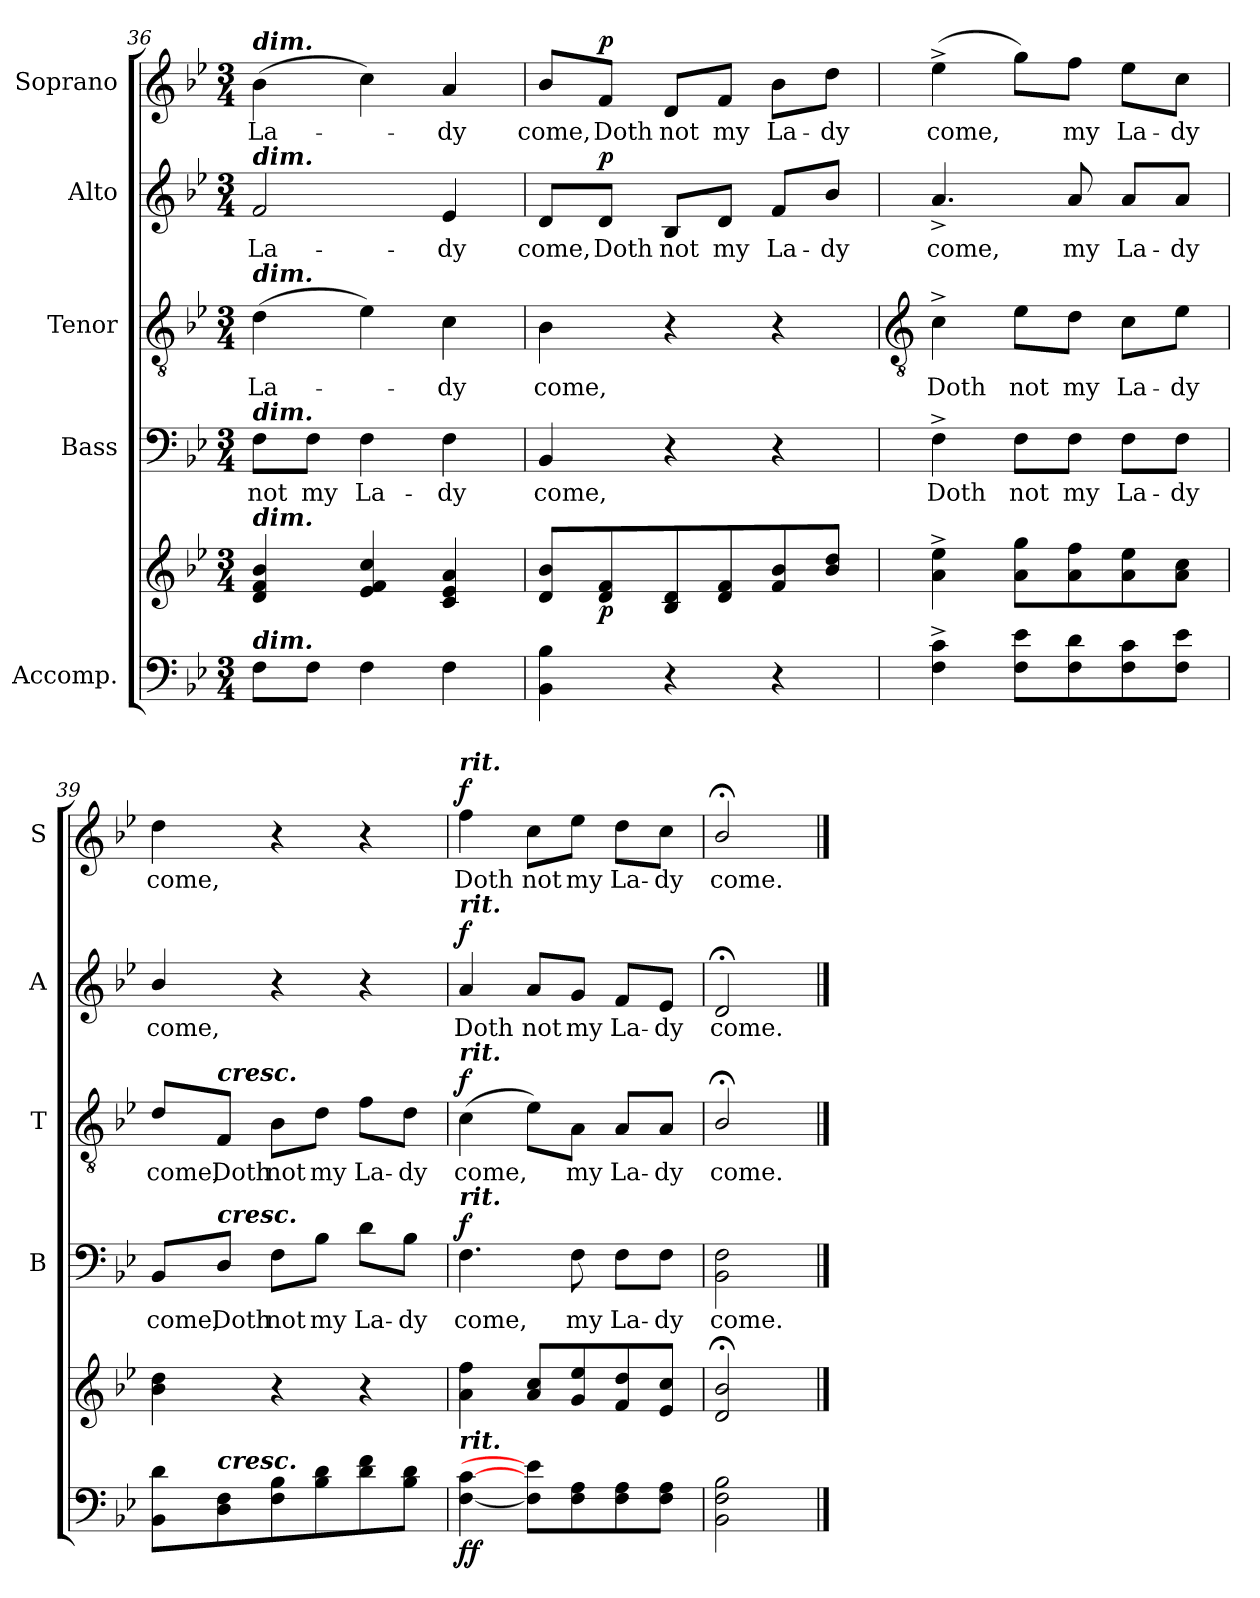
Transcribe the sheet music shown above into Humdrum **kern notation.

**kern	**kern	**dynam	**kern	**text	**dynam	**kern	**text	**dynam	**kern	**text	**dynam	**kern	**text	**dynam
*part5	*part5	*part5	*part4	*part4	*part4	*part3	*part3	*part3	*part2	*part2	*part2	*part1	*part1	*part1
*staff6	*staff5	*staff5/6	*staff4	*staff4	*staff4	*staff3	*staff3	*staff3	*staff2	*staff2	*staff2	*staff1	*staff1	*staff1
*I"Accomp.	*	*	*I"Bass	*	*	*I"Tenor	*	*	*I"Alto	*	*	*I"Soprano	*	*
*	*	*	*I'B	*	*	*I'T	*	*	*I'A	*	*	*I'S	*	*
*clefF4	*clefG2	*	*clefF4	*	*	*clefGv2	*	*	*clefG2	*	*	*clefG2	*	*
*k[b-e-]	*k[b-e-]	*	*k[b-e-]	*	*	*k[b-e-]	*	*	*k[b-e-]	*	*	*k[b-e-]	*	*
*B-:	*B-:	*	*B-:	*	*	*B-:	*	*	*B-:	*	*	*B-:	*	*
*M3/4	*M3/4	*	*M3/4	*	*	*M3/4	*	*	*M3/4	*	*	*M3/4	*	*
=36	=36	=36	=36	=36	=36	=36	=36	=36	=36	=36	=36	=36	=36	=36
!	!	!	!	!	!	!	!	!	!	!	!	!LO:TX:a:Bi:t=dim.	!	!
!	!	!	!	!	!	!	!	!	!LO:TX:a:Bi:t=dim.	!	!	!	!	!
!	!	!	!	!	!	!LO:TX:a:Bi:t=dim.	!	!	!	!	!	!	!	!
!	!	!	!LO:TX:a:Bi:t=dim.	!	!	!	!	!	!	!	!	!	!	!
!	!LO:TX:a:Bi:t=dim.	!	!	!	!	!	!	!	!	!	!	!	!	!
!LO:TX:a:Bi:t=dim.	!	!	!	!	!	!	!	!	!	!	!	!	!	!
!	!	!	!	!LO:LY:b	!	!	!LO:LY:b	!	!	!LO:LY:b	!	!	!LO:LY:b	!
8FL	4d 4f 4b-	.	8F\L	not	.	(>4d	La-	.	2f	La-	.	(>4b-	La-	.
!	!	!	!	!LO:LY:b	!	!	!	!	!	!	!	!	!	!
8FJ	.	.	8F\J	my	.	.	.	.	.	.	.	.	.	.
!	!	!	!	!LO:LY:b	!	!	!	!	!	!	!	!	!	!
4F	4e- 4f 4cc	.	4F	La-	.	4e-)	.	.	.	.	.	4cc)	.	.
!	!	!	!	!LO:LY:b	!	!	!LO:LY:b	!	!	!LO:LY:b	!	!	!LO:LY:b	!
4F	4c 4e- 4a	.	4F	-dy	.	4c	dy	.	4e-	-dy	.	4a	dy	.
=37	=37	=37	=37	=37	=37	=37	=37	=37	=37	=37	=37	=37	=37	=37
!	!	!	!	!LO:LY:b	!	!	!LO:LY:b	!	!	!LO:LY:b	!	!	!LO:LY:b	!
4BB- 4B-	8d/ 8b-/L	.	4BB-	come,	.	4B-	come,	.	8d/L	come,	.	8b-/L	come,	.
!	!	!LO:DY:b	!	!	!	!	!	!	!	!LO:LY:b	!LO:DY:b	!	!LO:LY:b	!LO:DY:b
.	8d 8f	p	.	.	.	.	.	.	8d/J	Doth	p	8f/J	Doth	p
!	!	!	!	!	!	!	!	!	!	!LO:LY:b	!	!	!LO:LY:b	!
4r	8B- 8d	.	4r	.	.	4r	.	.	8B-/L	not	.	8d/L	not	.
!	!	!	!	!	!	!	!	!	!	!LO:LY:b	!	!	!LO:LY:b	!
.	8d 8f	.	.	.	.	.	.	.	8d/J	my	.	8f/J	my	.
!	!	!	!	!	!	!	!	!	!	!LO:LY:b	!	!	!LO:LY:b	!
4r	8f 8b-	.	4r	.	.	4r	.	.	8f/L	La-	.	8b-\L	La-	.
!	!	!	!	!	!	!	!	!	!	!LO:LY:b	!	!	!LO:LY:b	!
.	8b- 8ddJ	.	.	.	.	.	.	.	8b-/J	-dy	.	8dd\J	-dy	.
!!LO:LB:g=z
=38	=38	=38	=38	=38	=38	=38	=38	=38	=38	=38	=38	=38	=38	=38
*	*	*	*	*	*	*clefGv2	*	*	*	*	*	*	*	*
!	!	!	!	!LO:LY:b	!	!	!LO:LY:b	!	!	!LO:LY:b	!	!	!LO:LY:b	!
4F^ 4c^	4a^ 4ee-^	.	4F^	Doth	.	4c^	Doth	.	4.a^	come,	.	(>4ee-^	come,	.
!	!	!	!	!LO:LY:b	!	!	!LO:LY:b	!	!	!	!	!	!	!
8F 8e-L	8a 8ggL	.	8F\L	not	.	8e-\L	not	.	.	.	.	8gg\L)	.	.
!	!	!	!	!LO:LY:b	!	!	!LO:LY:b	!	!	!LO:LY:b	!	!	!LO:LY:b	!
8F 8d	8a 8ff	.	8F\J	my	.	8d\J	my	.	8a	my	.	8ff\J	my	.
!	!	!	!	!LO:LY:b	!	!	!LO:LY:b	!	!	!LO:LY:b	!	!	!LO:LY:b	!
8F 8c	8a 8ee-	.	8F\L	La-	.	8c\L	La-	.	8a/L	La-	.	8ee-\L	La-	.
!	!	!	!	!LO:LY:b	!	!	!LO:LY:b	!	!	!LO:LY:b	!	!	!LO:LY:b	!
8F 8e-J	8a 8ccJ	.	8F\J	-dy	.	8e-\J	-dy	.	8a/J	-dy	.	8cc\J	-dy	.
=39	=39	=39	=39	=39	=39	=39	=39	=39	=39	=39	=39	=39	=39	=39
!	!	!	!	!LO:LY:b	!	!	!LO:LY:b	!	!	!LO:LY:b	!	!	!LO:LY:b	!
8BB- 8dL	4b- 4dd	.	8BB-/L	come,	.	8d/L	come,	.	4b-/	come,	.	4dd	come,	.
!	!	!	!	!	!	!LO:TX:a:Bi:t=cresc.	!	!	!	!	!	!	!	!
!	!	!	!LO:TX:a:Bi:t=cresc.	!	!	!	!	!	!	!	!	!	!	!
!LO:TX:a:Bi:t=cresc.	!	!	!	!	!	!	!	!	!	!	!	!	!	!
!	!	!	!	!LO:LY:b	!	!	!LO:LY:b	!	!	!	!	!	!	!
8D 8F	.	.	8D/J	Doth	.	8F/J	Doth	.	.	.	.	.	.	.
!	!	!	!	!LO:LY:b	!	!	!LO:LY:b	!	!	!	!	!	!	!
8F 8B-	4r	.	8F\L	not	.	8B-\L	not	.	4r	.	.	4r	.	.
!	!	!	!	!LO:LY:b	!	!	!LO:LY:b	!	!	!	!	!	!	!
8B- 8d	.	.	8B-\J	my	.	8d\J	my	.	.	.	.	.	.	.
!	!	!	!	!LO:LY:b	!	!	!LO:LY:b	!	!	!	!	!	!	!
8d 8f	4r	.	8d\L	La-	.	8f\L	La-	.	4r	.	.	4r	.	.
!	!	!	!	!LO:LY:b	!	!	!LO:LY:b	!	!	!	!	!	!	!
8B- 8dJ	.	.	8B-\J	-dy	.	8d\J	-dy	.	.	.	.	.	.	.
=40	=40	=40	=40	=40	=40	=40	=40	=40	=40	=40	=40	=40	=40	=40
!	!	!	!	!	!	!	!	!	!	!	!	!LO:TX:a:Bi:t=rit.	!	!
!	!	!	!	!	!	!	!	!	!LO:TX:a:Bi:t=rit.	!	!	!	!	!
!	!	!	!	!	!	!LO:TX:a:Bi:t=rit.	!	!	!	!	!	!	!	!
!	!	!	!LO:TX:a:Bi:t=rit.	!	!	!	!	!	!	!	!	!	!	!
!	!LO:TX:b:Bi:t=rit.	!	!	!	!	!	!	!	!	!	!	!	!	!
!	!	!LO:DY:b=2	!	!LO:LY:b	!	!	!LO:LY:b	!	!	!LO:LY:b	!	!	!LO:LY:b	!
!	!	!LO:DY:n=1:b	!	!	!LO:DY:b	!	!	!LO:DY:b	!	!	!LO:DY:b	!	!	!LO:DY:b
[4F [4c	4a 4ff	f f	4.F	come,	f	(>4c	come,	f	4a	Doth	f	4ff	Doth	f
!	!	!	!	!	!	!	!	!	!	!LO:LY:b	!	!	!LO:LY:b	!
8F] 8e-]L	8a 8ccL	.	.	.	.	8e-\L)	.	.	8a/L	not	.	8cc\L	not	.
!	!	!	!	!LO:LY:b	!	!	!LO:LY:b	!	!	!LO:LY:b	!	!	!LO:LY:b	!
8F 8A	8g 8ee-	.	8F	my	.	8A\J	my	.	8g/J	my	.	8ee-\J	my	.
!	!	!	!	!LO:LY:b	!	!	!LO:LY:b	!	!	!LO:LY:b	!	!	!LO:LY:b	!
8F 8A	8f 8dd	.	8F\L	La-	.	8A/L	La-	.	8f/L	La-	.	8dd\L	La-	.
!	!	!	!	!LO:LY:b	!	!	!LO:LY:b	!	!	!LO:LY:b	!	!	!LO:LY:b	!
8F 8AJ	8e- 8ccJ	.	8F\J	-dy	.	8A/J	-dy	.	8e-/J	-dy	.	8cc\J	-dy	.
=41	=41	=41	=41	=41	=41	=41	=41	=41	=41	=41	=41	=41	=41	=41
!	!	!	!	!LO:LY:b	!	!	!LO:LY:b	!	!	!LO:LY:b	!	!	!LO:LY:b	!
2BB- 2F 2B-	2d/;< 2b-/;<	.	2BB- 2F	come.	.	2B-;</	come.	.	2d;<	come.	.	2b-;</	come.	.
==	==	==	==	==	==	==	==	==	==	==	==	==	==	==
*-	*-	*-	*-	*-	*-	*-	*-	*-	*-	*-	*-	*-	*-	*-
